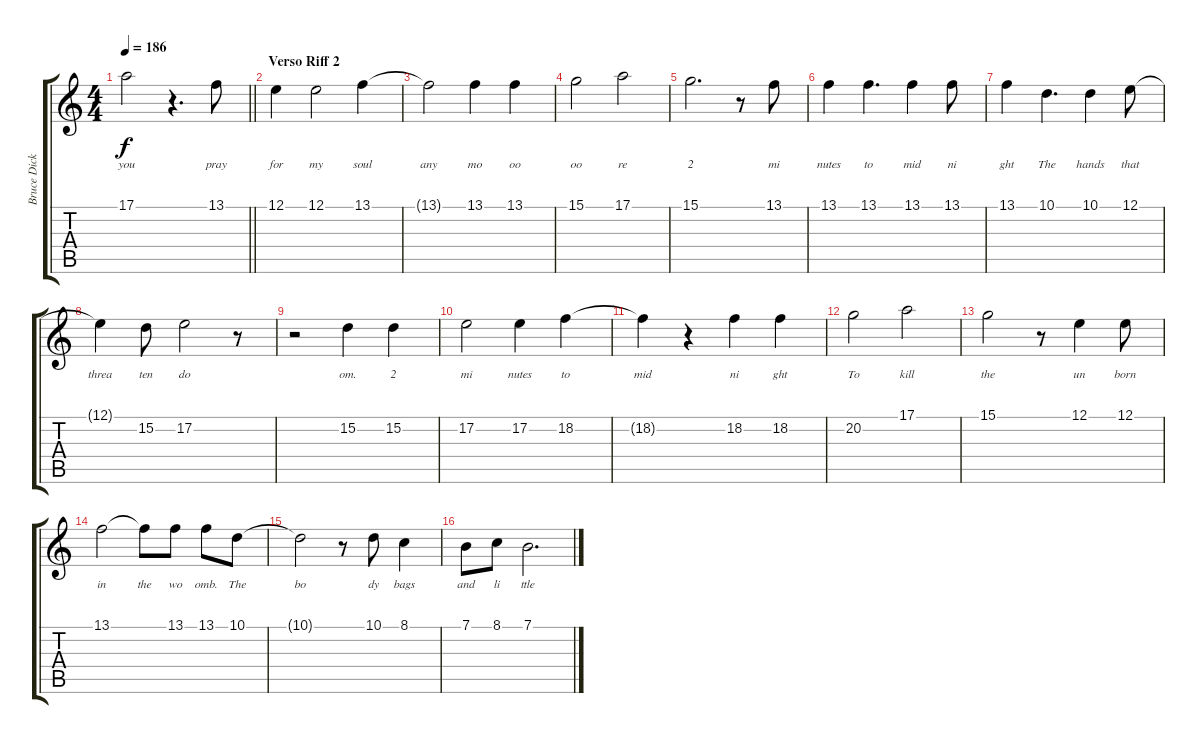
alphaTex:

\track ("Bruce Dickinson" "Bruce Dick") {instrument lead2sawtooth}
\staff {score tabs}
\tuning (E4 B3 G3 D3 A2 E2) {hide}
\ts (4 4)
\tempo 186
\clef g2
\barLineRight lightlight
\ks c
17.1{t}.2{lyrics (0 "you") lyrics (1 "") lyrics (2 "") lyrics (3 "") lyrics (4 "") dy f} r.4{d} 13.1.8{lyrics (0 "pray") lyrics (1 "") lyrics (2 "") lyrics (3 "") lyrics (4 "")} |
\section ("" "Verso Riff 2")
12.1.4{lyrics (0 "for") lyrics (1 "") lyrics (2 "") lyrics (3 "") lyrics (4 "")} 12.1.2{lyrics (0 "my") lyrics (1 "") lyrics (2 "") lyrics (3 "") lyrics (4 "")} 13.1.4{lyrics (0 "soul") lyrics (1 "") lyrics (2 "") lyrics (3 "") lyrics (4 "")} |
13.1{t}.2{lyrics (0 "any") lyrics (1 "") lyrics (2 "") lyrics (3 "") lyrics (4 "")} 13.1.4{lyrics (0 "mo") lyrics (1 "") lyrics (2 "") lyrics (3 "") lyrics (4 "")} 13.1.4{lyrics (0 "oo") lyrics (1 "") lyrics (2 "") lyrics (3 "") lyrics (4 "")} |
15.1.2{lyrics (0 "oo") lyrics (1 "") lyrics (2 "") lyrics (3 "") lyrics (4 "")} 17.1.2{lyrics (0 "re") lyrics (1 "") lyrics (2 "") lyrics (3 "") lyrics (4 "")} |
15.1.2{d lyrics (0 "2") lyrics (1 "") lyrics (2 "") lyrics (3 "") lyrics (4 "")} r.8 13.1.8{lyrics (0 "mi") lyrics (1 "") lyrics (2 "") lyrics (3 "") lyrics (4 "")} |
13.1.4{lyrics (0 "nutes") lyrics (1 "") lyrics (2 "") lyrics (3 "") lyrics (4 "")} 13.1.4{d lyrics (0 "to") lyrics (1 "") lyrics (2 "") lyrics (3 "") lyrics (4 "")} 13.1.4{lyrics (0 "mid") lyrics (1 "") lyrics (2 "") lyrics (3 "") lyrics (4 "")} 13.1.8{lyrics (0 "ni") lyrics (1 "") lyrics (2 "") lyrics (3 "") lyrics (4 "")} |
13.1.4{lyrics (0 "ght") lyrics (1 "") lyrics (2 "") lyrics (3 "") lyrics (4 "")} 10.1.4{d lyrics (0 "The") lyrics (1 "") lyrics (2 "") lyrics (3 "") lyrics (4 "")} 10.1.4{lyrics (0 "hands") lyrics (1 "") lyrics (2 "") lyrics (3 "") lyrics (4 "")} 12.1.8{lyrics (0 "that") lyrics (1 "") lyrics (2 "") lyrics (3 "") lyrics (4 "")} |
12.1{t}.4{lyrics (0 "threa") lyrics (1 "") lyrics (2 "") lyrics (3 "") lyrics (4 "")} 15.2.8{lyrics (0 "ten") lyrics (1 "") lyrics (2 "") lyrics (3 "") lyrics (4 "")} 17.2.2{lyrics (0 "do") lyrics (1 "") lyrics (2 "") lyrics (3 "") lyrics (4 "")} r.8 |
r.2 15.2.4{lyrics (0 "om.") lyrics (1 "") lyrics (2 "") lyrics (3 "") lyrics (4 "")} 15.2.4{lyrics (0 "2") lyrics (1 "") lyrics (2 "") lyrics (3 "") lyrics (4 "")} |
17.2.2{lyrics (0 "mi") lyrics (1 "") lyrics (2 "") lyrics (3 "") lyrics (4 "")} 17.2.4{lyrics (0 "nutes") lyrics (1 "") lyrics (2 "") lyrics (3 "") lyrics (4 "")} 18.2.4{lyrics (0 "to") lyrics (1 "") lyrics (2 "") lyrics (3 "") lyrics (4 "")} |
18.2{t}.4{lyrics (0 "mid") lyrics (1 "") lyrics (2 "") lyrics (3 "") lyrics (4 "")} r.4 18.2.4{lyrics (0 "ni") lyrics (1 "") lyrics (2 "") lyrics (3 "") lyrics (4 "")} 18.2.4{lyrics (0 "ght") lyrics (1 "") lyrics (2 "") lyrics (3 "") lyrics (4 "")} |
20.2.2{lyrics (0 "To") lyrics (1 "") lyrics (2 "") lyrics (3 "") lyrics (4 "")} 17.1.2{lyrics (0 "kill") lyrics (1 "") lyrics (2 "") lyrics (3 "") lyrics (4 "")} |
15.1.2{lyrics (0 "the") lyrics (1 "") lyrics (2 "") lyrics (3 "") lyrics (4 "")} r.8 12.1.4{lyrics (0 "un") lyrics (1 "") lyrics (2 "") lyrics (3 "") lyrics (4 "")} 12.1.8{lyrics (0 "born") lyrics (1 "") lyrics (2 "") lyrics (3 "") lyrics (4 "")} |
13.1.2{lyrics (0 "in") lyrics (1 "") lyrics (2 "") lyrics (3 "") lyrics (4 "")} 13.1{t}.8{lyrics (0 "the") lyrics (1 "") lyrics (2 "") lyrics (3 "") lyrics (4 "")} 13.1.8{lyrics (0 "wo") lyrics (1 "") lyrics (2 "") lyrics (3 "") lyrics (4 "")} 13.1.8{lyrics (0 "omb.") lyrics (1 "") lyrics (2 "") lyrics (3 "") lyrics (4 "")} 10.1.8{lyrics (0 "The") lyrics (1 "") lyrics (2 "") lyrics (3 "") lyrics (4 "")} |
10.1{t}.2{lyrics (0 "bo") lyrics (1 "") lyrics (2 "") lyrics (3 "") lyrics (4 "")} r.8 10.1.8{lyrics (0 "dy") lyrics (1 "") lyrics (2 "") lyrics (3 "") lyrics (4 "")} 8.1.4{lyrics (0 "bags") lyrics (1 "") lyrics (2 "") lyrics (3 "") lyrics (4 "")} |
7.1.8{lyrics (0 "and") lyrics (1 "") lyrics (2 "") lyrics (3 "") lyrics (4 "")} 8.1.8{lyrics (0 "li") lyrics (1 "") lyrics (2 "") lyrics (3 "") lyrics (4 "")} 7.1.2{d lyrics (0 "ttle") lyrics (1 "") lyrics (2 "") lyrics (3 "") lyrics (4 "")}
